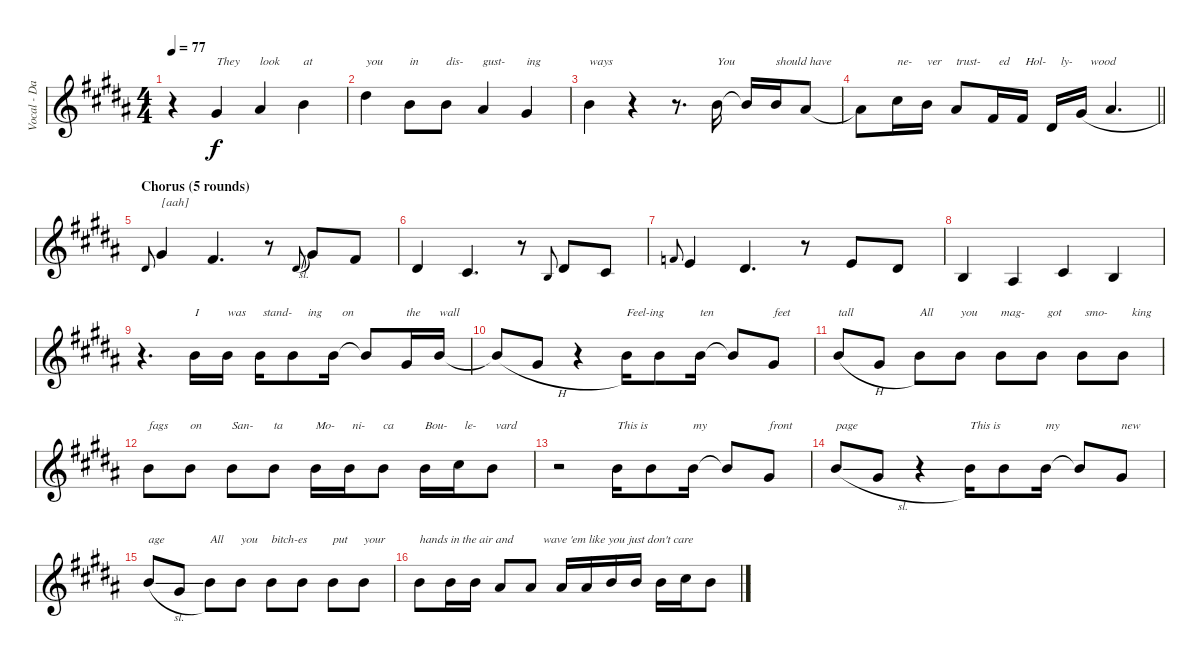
\track ("Vocal - Daron" "Vocal - Da") {instrument tuba}
\staff {score}
\tuning (D4 Bb3 Gb3 Db3 Ab2 Eb2) {hide}
\ts (4 4)
\tempo 77
\clef g2
\ks g#minor
r.4{dy f} 6.1.4{txt "They"} 8.1.4{txt "look"} 9.1.4{txt "at"} |
13.1.4{txt "you"} 13.2.8{txt "in"} 13.2.8{txt "dis-"} 12.2.4{txt "gust-"} 10.2.4{txt "ing"} |
9.1.4{txt "ways"} r.4 r.8{d} 9.1.16{txt "You"} 9.1{t}.16 9.1.16{txt "should have"} 8.1.8 |
\barLineRight lightlight
8.1{t}.8 11.1.16{txt "ne-"} 9.1.16{txt "ver"} 8.1.8{txt "trust-"} 8.2.16{txt "  ed"} 8.2.16{txt " Hol-"} 9.3.16{txt "   ly-"} 10.2{h}.16{txt "   wood"} 8.1.4{d} |
\section ("" "Chorus (5 rounds)")
5.2{h}.8{gr onbeat} 10.2.4{txt "[aah]"} 8.2.4{d} r.8 5.2{sl}.8{gr onbeat} 10.2.8 8.2.8 |
9.3.4 7.3.4{d} r.8 5.3.8{gr onbeat} 9.3.8 7.3.8 |
7.2.8{gr onbeat} 6.2.4 5.2.4{d} r.8 6.2.8 5.2.8 |
5.3.4 4.3.4 3.2.4 1.2.4 |
r.4{d} 9.1.16{txt "I"} 9.1.16{txt "was"} 9.1.16{txt " stand-"} 9.1.8{txt "     ing"} 9.1.16{txt "   on"} 9.1{t}.8 10.2.16{txt "the"} 9.1.16{txt "wall"} |
9.1{h t}.8 10.2.8 r.4 9.1.16{txt "Feel-ing"} 9.1.8 9.1.16{txt "ten"} 9.1{t}.8 10.2.8{txt "feet"} |
9.1{h}.8{txt "tall"} 10.2.8 9.1.8{txt "All"} 9.1.8{txt "you"} 9.1.8{txt "mag-"} 9.1.8{txt "  got"} 9.1.8{txt " smo-"} 9.1.8{txt "   king"} |
9.1.8{txt "fags"} 9.1.8{txt "on"} 9.1.8{txt "San-"} 9.1.8{txt "ta"} 9.1.16{txt "Mo-"} 9.1.16{txt " ni-"} 9.1.8{txt "ca"} 9.1.16{txt "Bou-"} 11.1.16{txt "  le-"} 9.1.8{txt " vard"} |
r.2 9.1.16{txt "This is"} 9.1.8 9.1.16{txt "my"} 9.1{t}.8 10.2.8{txt "front"} |
9.1{sl}.8{txt "page"} 10.2.8 r.4 9.1.16{txt "This is"} 9.1.8 9.1.16{txt "my"} 9.1{t}.8 10.2.8{txt "new"} |
9.1{sl}.8{txt "age"} 10.2.8 9.1.8{txt "All"} 9.1.8{txt "you"} 9.1.8{txt "bitch-es"} 9.1.8 9.1.8{txt "put"} 9.1.8{txt "your"} |
9.1.8{txt "hands in the air and"} 9.1.16 9.1.16 8.1.8 8.1.8{txt "    wave 'em like you just don't care"} 8.1.16 8.1.16 9.1.16 9.1.16 9.1.16 11.1.16 9.1.8
